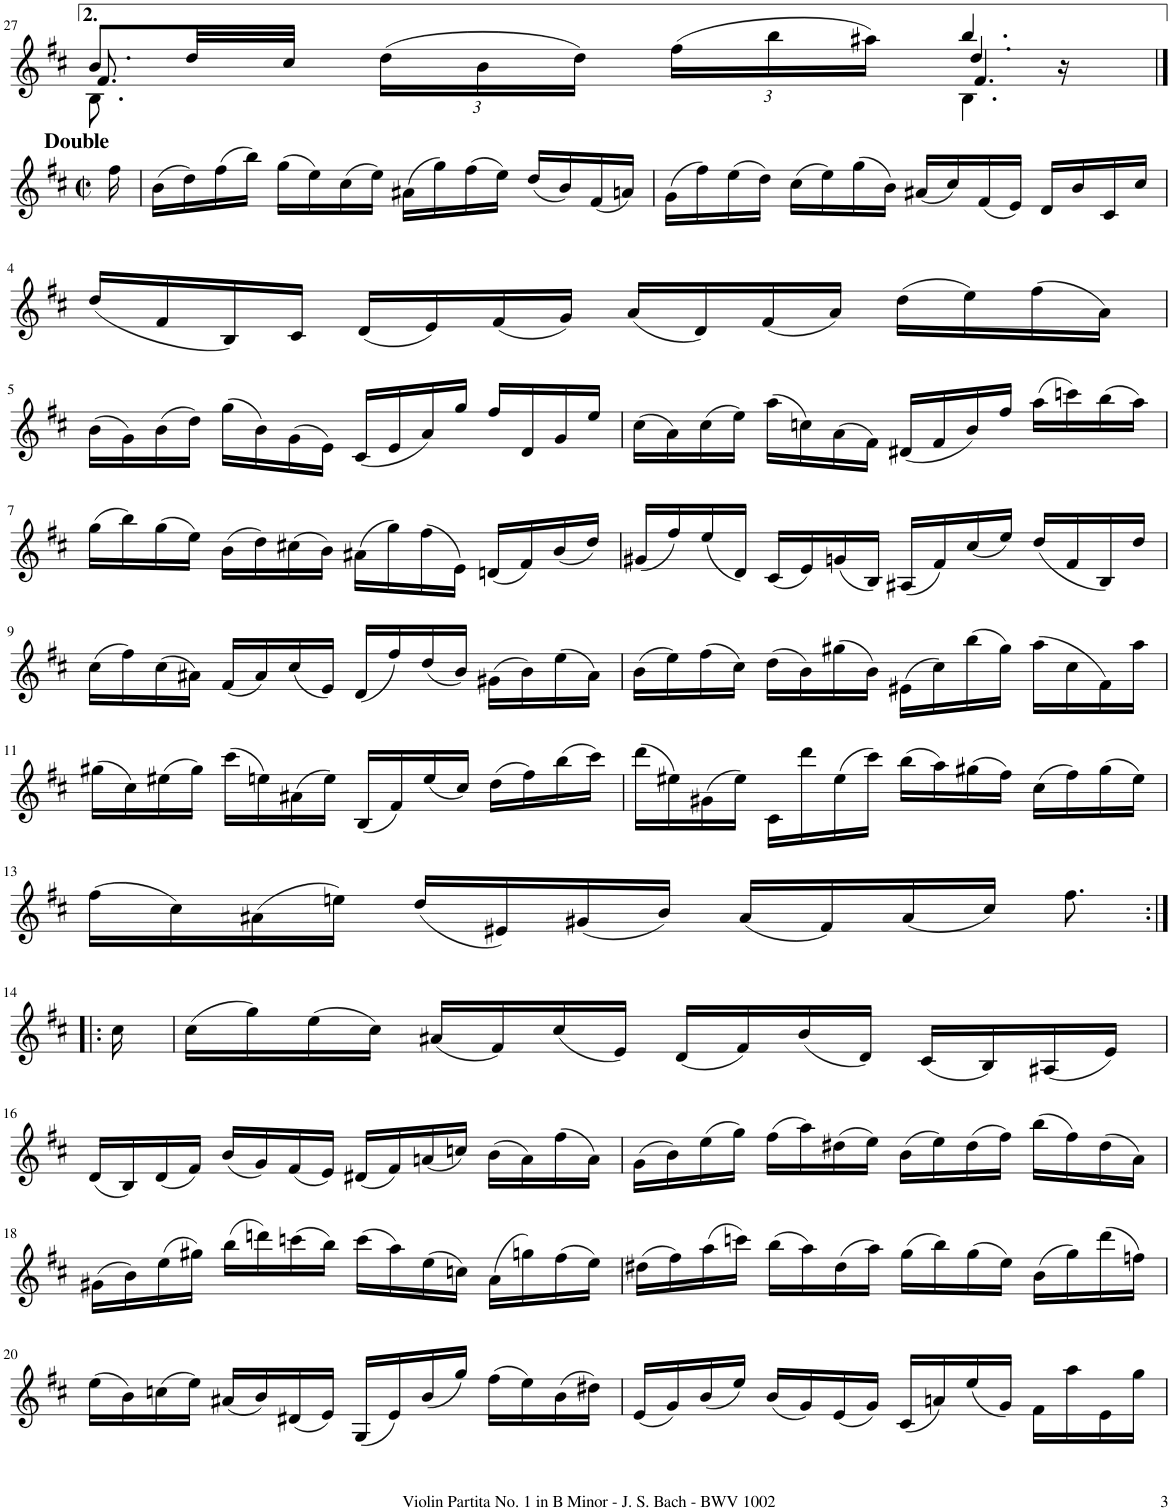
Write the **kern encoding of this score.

**kern
*part1
*staff1
*I"Violin
*I'Vln.
!!LO:PB:g=z
*clefG2
*k[f#c#]
*M4/4
*met(c)
=27
*^
*	*^
*	*	*^
8.b/L	8.B\	8.f#/	2ryy
32dd/LL	16ryy	16ryy	.
32cc#/JJJ	.	.	.
*Xbrackettup	*	*	*
(24dd\LL	4ryy	4ryy	.
24b\	.	.	.
24dd\JJ)	.	.	.
(24ff#\LL	.	.	.
24bb\	.	.	.
24aa#X\JJ)	.	.	.
4.bb/	4.B\	4.dd/	4.f#/
16r	16ryy	16ryy	16ryy
*v	*v	*v	*v
!!LO:LB:g=z
==1
*M2/2
*met(c|)
*^
*	*^
*	*	*^
!LO:TX:a:B:t=Double	!	!	!
*v	*v	*v	*v
16ff#\
=2
(16b\LL
16dd\)
(16ff#\
16bb\JJ)
(16gg\LL
16ee\)
(16cc#\
16ee\JJ)
(16a#X\LL
16gg\)
(16ff#\
16ee\JJ)
(16dd/LL
16b/)
(16f#/
16an/JJ)
=3
(16g\LL
16ff#\)
(16ee\
16dd\JJ)
(16cc#\LL
16ee\)
(16gg\
16b\JJ)
(16a#X/LL
16cc#/)
(16f#/
16e/JJ)
16d/LL
16b/
16c#/
16cc#/JJ
!!LO:LB:g=z
=4
(16dd/LL
16f#/
16B/)
16c#/JJ
(16d/LL
16e/)
(16f#/
16g/JJ)
(16a/LL
16d/)
(16f#/
16a/JJ)
(16dd\LL
16ee\)
(16ff#\
16a\JJ)
!!LO:LB:g=z
=5
(16b\LL
16g\)
(16b\
16dd\JJ)
(16gg\LL
16b\)
(16g\
16e\JJ)
(16c#/LL
16e/
16a/)
16gg/JJ
16ff#/LL
16d/
16g/
16ee/JJ
=6
(16cc#\LL
16a\)
(16cc#\
16ee\JJ)
(16aa\LL
16ccn\)
(16a\
16f#\JJ)
(16d#X/LL
16f#/
16b/)
16ff#/JJ
(16aa\LL
16cccn\)
(16bb\
16aa\JJ)
!!LO:LB:g=z
=7
(16gg\LL
16bb\)
(16gg\
16ee\JJ)
(16b\LL
16dd\)
(16cc#X\
16b\JJ)
(16a#X\LL
16gg\)
(16ff#\
16e\JJ)
(16dn/LL
16f#/)
(16b/
16dd/JJ)
=8
(16g#X/LL
16ff#/)
(16ee/
16d/JJ)
(16c#/LL
16e/)
(16gn/
16B/JJ)
(16A#X/LL
16f#/)
(16cc#/
16ee/JJ)
(16dd/LL
16f#/
16B/)
16dd/JJ
!!LO:LB:g=z
=9
(16cc#\LL
16ff#\)
(16cc#\
16a#X\JJ)
(16f#/LL
16a#/)
(16cc#/
16e/JJ)
(16d/LL
16ff#/)
(16dd/
16b/JJ)
(16g#X\LL
16b\)
(16ee\
16a#\JJ)
=10
(16b\LL
16ee\)
(16ff#\
16cc#\JJ)
(16dd\LL
16b\)
(16gg#X\
16b\JJ)
(16e#X\LL
16cc#\)
(16bb\
16gg#\JJ)
(16aa\LL
16cc#\
16f#\)
16aa\JJ
!!LO:LB:g=z
=11
(16gg#X\LL
16cc#\)
(16ee#X\
16gg#\JJ)
(16ccc#\LL
16een\)
(16a#X\
16ee\JJ)
(16B/LL
16f#/)
(16ee/
16cc#/JJ)
(16dd\LL
16ff#\)
(16bb\
16ccc#\JJ)
=12
(16ddd\LL
16ee#X\)
(16g#X\
16ee#\JJ)
16c#\LL
16ddd\
(16ee#\
16ccc#\JJ)
(16bb\LL
16aa\)
(16gg#X\
16ff#\JJ)
(16cc#\LL
16ff#\)
(16gg#\
16ee#\JJ)
!!LO:LB:g=z
=13
(16ff#\LL
16cc#\)
(16a#X\
16een\JJ)
(16dd/LL
16e#X/)
(16g#X/
16b/JJ)
(16a#/LL
16f#/)
(16a#/
16cc#/JJ)
8.ff#\
!!LO:LB:g=z
=14:|!|:
16cc#\
=15
(16cc#\LL
16gg\)
(16ee\
16cc#\JJ)
(16a#X/LL
16f#/)
(16cc#/
16e/JJ)
(16d/LL
16f#/)
(16b/
16d/JJ)
(16c#/LL
16B/)
(16A#X/
16e/JJ)
!!LO:LB:g=z
=16
(16d/LL
16B/)
(16d/
16f#/JJ)
(16b/LL
16g/)
(16f#/
16e/JJ)
(16d#X/LL
16f#/)
(16an/
16ccn/JJ)
(16b\LL
16a\)
(16ff#\
16a\JJ)
=17
(16g\LL
16b\)
(16ee\
16gg\JJ)
(16ff#\LL
16aa\)
(16dd#X\
16ee\JJ)
(16b\LL
16ee\)
(16dd#\
16ff#\JJ)
(16bb\LL
16ff#\)
(16dd#\
16a\JJ)
!!LO:LB:g=z
=18
(16g#X\LL
16b\)
(16ee\
16gg#X\JJ)
(16bb\LL
16dddn\)
(16cccn\
16bb\JJ)
(16ccc\LL
16aa\)
(16ee\
16ccn\JJ)
(16a\LL
16ggn\)
(16ff#\
16ee\JJ)
=19
(16dd#X\LL
16ff#\)
(16aa\
16cccn\JJ)
(16bb\LL
16aa\)
(16dd#\
16aa\JJ)
(16gg\LL
16bb\)
(16gg\
16ee\JJ)
(16b\LL
16gg\)
(16ddd\
16ffn\JJ)
!!LO:LB:g=z
=20
(16ee\LL
16b\)
(16ccn\
16ee\JJ)
(16a#X/LL
16b/)
(16d#X/
16e/JJ)
(16G/LL
16e/)
(16b/
16gg/JJ)
(16ff#\LL
16ee\)
(16b\
16dd#X\JJ)
=21
(16e/LL
16g/)
(16b/
16ee/JJ)
(16b/LL
16g/)
(16e/
16g/JJ)
(16c#/LL
16an/)
(16ee/
16g/JJ)
16f#\LL
16aa\
16e\
16gg\JJ
=
*-
